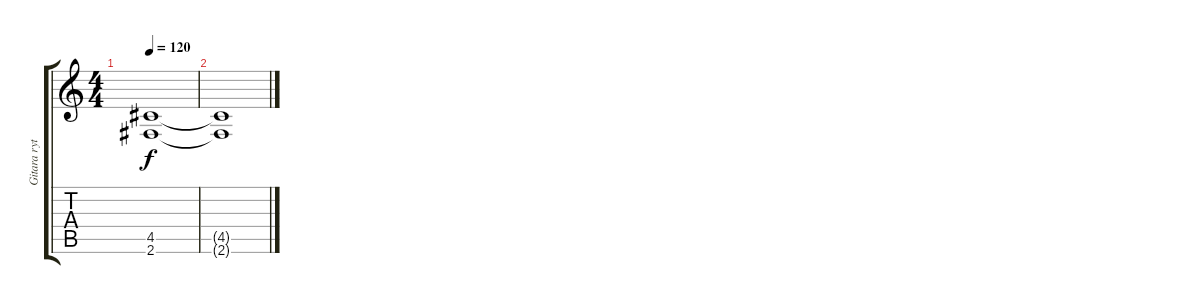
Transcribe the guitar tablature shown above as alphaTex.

\track ("Gitara rytmiczna" "Gitara ryt") {instrument overdrivenguitar}
\staff {score tabs}
\tuning (E4 B3 G3 D3 A2 E2) {hide}
\ts (4 4)
\tempo 120
\clef g2
\ks c
(4.5{t} 2.6{t}).1{dy f} |
(4.5{t} 2.6{t}).1
